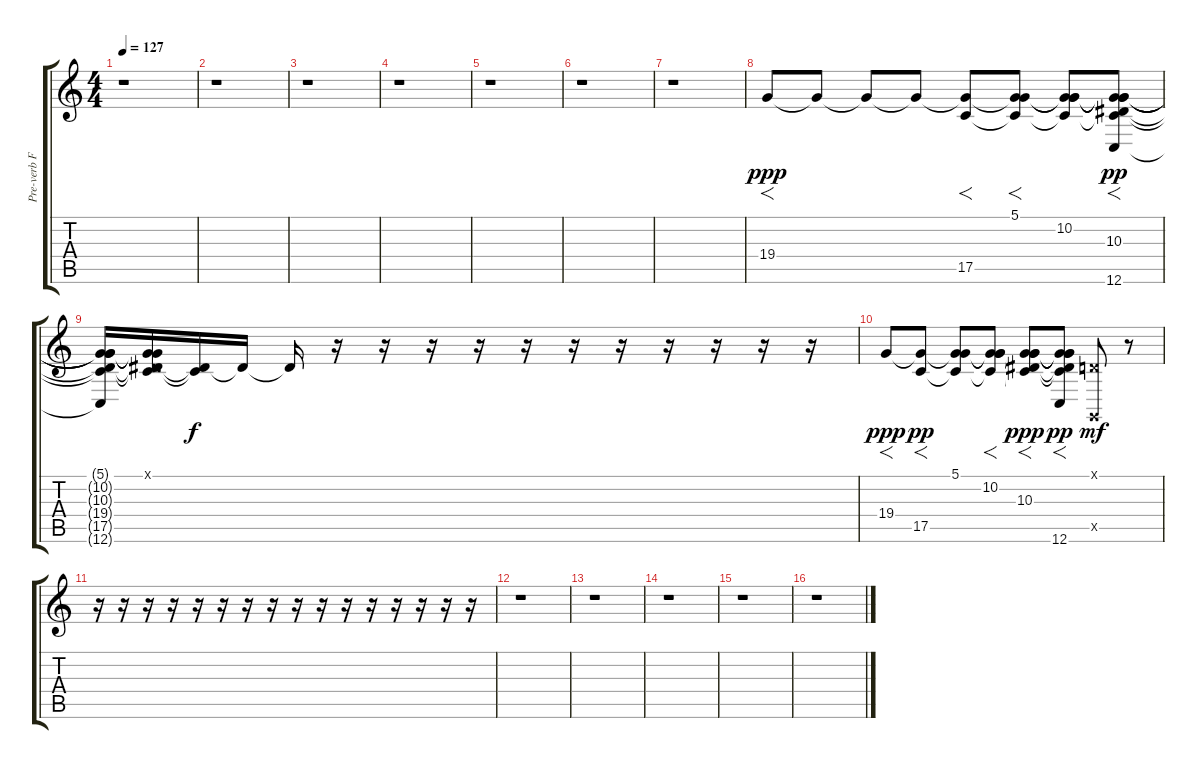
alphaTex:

\track ("Pre-verb Fades (in Piano Section)" "Pre-verb F") {instrument cello}
\staff {score tabs}
\tuning (D4 A3 F3 C3 G2 C2) {hide}
\ts (4 4)
\tempo 127
\clef g2
\ks c
r.1{dy ppp} |
r.1 |
r.1 |
r.1 |
r.1 |
r.1 |
r.1 |
19.4.8{f} 19.4{t}.8 19.4{t}.8 19.4{t}.8 (19.4{t} 17.5).8{f} (5.1 19.4{t} 17.5{t}).8{f} (5.1{t} 10.2 19.4{t} 17.5{t}).8 (5.1{t} 10.2{t} 10.3 19.4{t} 17.5{t} 12.6).8{f dy pp} |
(5.1{t} 10.2{t} 10.3{t} 19.4{t} 17.5{t} 12.6{t}).16 (0.1{x} 10.2{t} 10.3{t} 19.4{t} 17.5{t}).16 (10.3{t} 17.5{t}).16{dy f} 10.3{t}.16 10.3{t}.16 r.16 r.16 r.16 r.16 r.16 r.16 r.16 r.16 r.16 r.16 r.16 |
19.4.8{f dy ppp} (19.4{t} 17.5).8{f dy pp} (5.1 19.4{t} 17.5{t}).8 (5.1{t} 10.2 19.4{t} 17.5{t}).8{f} (5.1{t} 10.2{t} 10.3 19.4{t} 17.5{t}).8{f dy ppp} (5.1{t} 10.2{t} 10.3{t} 19.4{t} 17.5{t} 12.6).8{f dy pp} (0.1{x} 0.5{x}).8{dy mf} r.8 |
r.16 r.16 r.16 r.16 r.16 r.16 r.16 r.16 r.16 r.16 r.16 r.16 r.16 r.16 r.16 r.16 |
r.1 |
r.1 |
r.1 |
r.1 |
r.1
